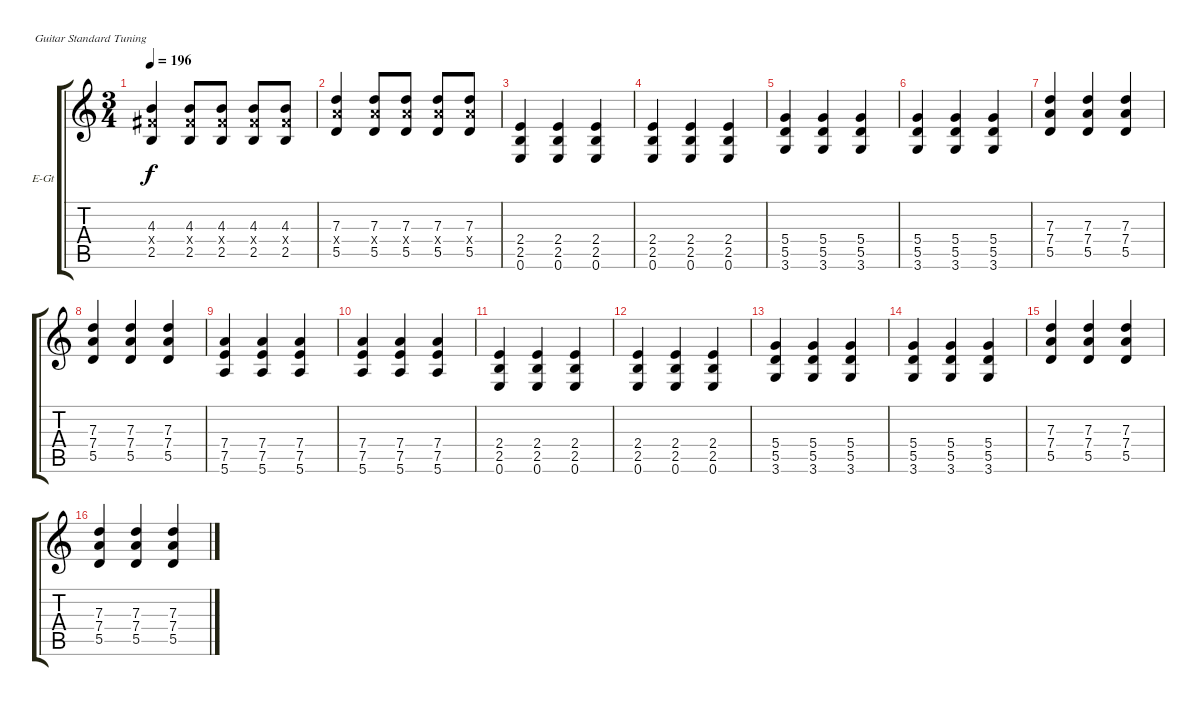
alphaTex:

\defaultSystemsLayout 4
\bracketExtendMode groupsimilarinstruments
\firstSystemTrackNameOrientation horizontal
\otherSystemsTrackNameOrientation horizontal
\track ("Deryck Whibley " "E-Gt") {instrument distortionguitar}
\staff {score tabs}
\tuning (E4 B3 G3 D3 A2 E2)
\ts (3 4)
\tempo 196
\clef g2
\ks c
(4.3 4.4{x} 2.5).4{dy f} (4.3 4.4{x} 2.5).8 (4.3 4.4{x} 2.5).8 (4.3 4.4{x} 2.5).8 (4.3 4.4{x} 2.5).8 |
(7.3 7.4{x} 5.5).4 (7.3 7.4{x} 5.5).8 (7.3 7.4{x} 5.5).8 (7.3 7.4{x} 5.5).8 (7.3 7.4{x} 5.5).8 |
(2.4 2.5 0.6).4 (2.4 2.5 0.6).4 (2.4 2.5 0.6).4 |
(2.4 2.5 0.6).4 (2.4 2.5 0.6).4 (2.4 2.5 0.6).4 |
(5.4 5.5 3.6).4 (5.4 5.5 3.6).4 (5.4 5.5 3.6).4 |
(5.4 5.5 3.6).4 (5.4 5.5 3.6).4 (5.4 5.5 3.6).4 |
(7.3 7.4 5.5).4 (7.3 7.4 5.5).4 (7.3 7.4 5.5).4 |
(7.3 7.4 5.5).4 (7.3 7.4 5.5).4 (7.3 7.4 5.5).4 |
(7.4 7.5 5.6).4 (7.4 7.5 5.6).4 (7.4 7.5 5.6).4 |
(7.4 7.5 5.6).4 (7.4 7.5 5.6).4 (7.4 7.5 5.6).4 |
(2.4 2.5 0.6).4 (2.4 2.5 0.6).4 (2.4 2.5 0.6).4 |
(2.4 2.5 0.6).4 (2.4 2.5 0.6).4 (2.4 2.5 0.6).4 |
(5.4 5.5 3.6).4 (5.4 5.5 3.6).4 (5.4 5.5 3.6).4 |
(5.4 5.5 3.6).4 (5.4 5.5 3.6).4 (5.4 5.5 3.6).4 |
(7.3 7.4 5.5).4 (7.3 7.4 5.5).4 (7.3 7.4 5.5).4 |
(7.3 7.4 5.5).4 (7.3 7.4 5.5).4 (7.3 7.4 5.5).4
